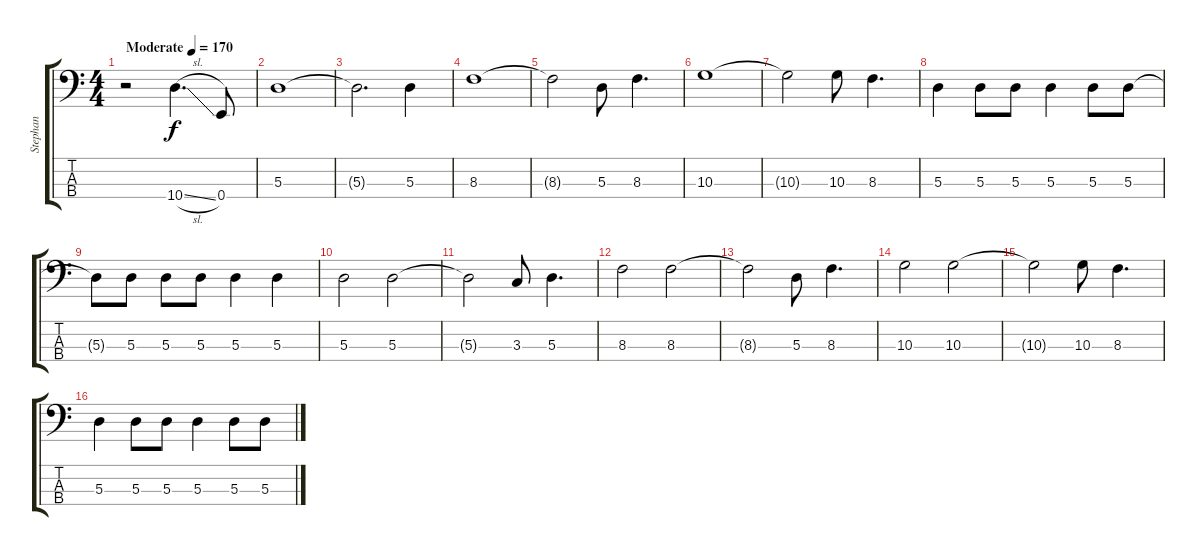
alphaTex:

\track ("Stephan" "Stephan") {instrument electricbassfinger}
\staff {score tabs}
\tuning (G2 D2 A1 E1) {hide}
\ts (4 4)
\tempo (170 "Moderate")
\clef f4
\ks c
r.2{dy f instrument electricbassfinger} 10.4{sl}.4{d} 0.4.8 |
5.3.1 |
5.3{t}.2{d} 5.3.4 |
8.3.1 |
8.3{t}.2 5.3.8 8.3.4{d} |
10.3.1 |
10.3{t}.2 10.3.8 8.3.4{d} |
5.3.4 5.3.8 5.3.8 5.3.4 5.3.8 5.3.8 |
5.3{t}.8 5.3.8 5.3.8 5.3.8 5.3.4 5.3.4 |
5.3.2 5.3.2 |
5.3{t}.2 3.3.8 5.3.4{d} |
8.3.2 8.3.2 |
8.3{t}.2 5.3.8 8.3.4{d} |
10.3.2 10.3.2 |
10.3{t}.2 10.3.8 8.3.4{d} |
5.3.4 5.3.8 5.3.8 5.3.4 5.3.8 5.3{ss}.8
